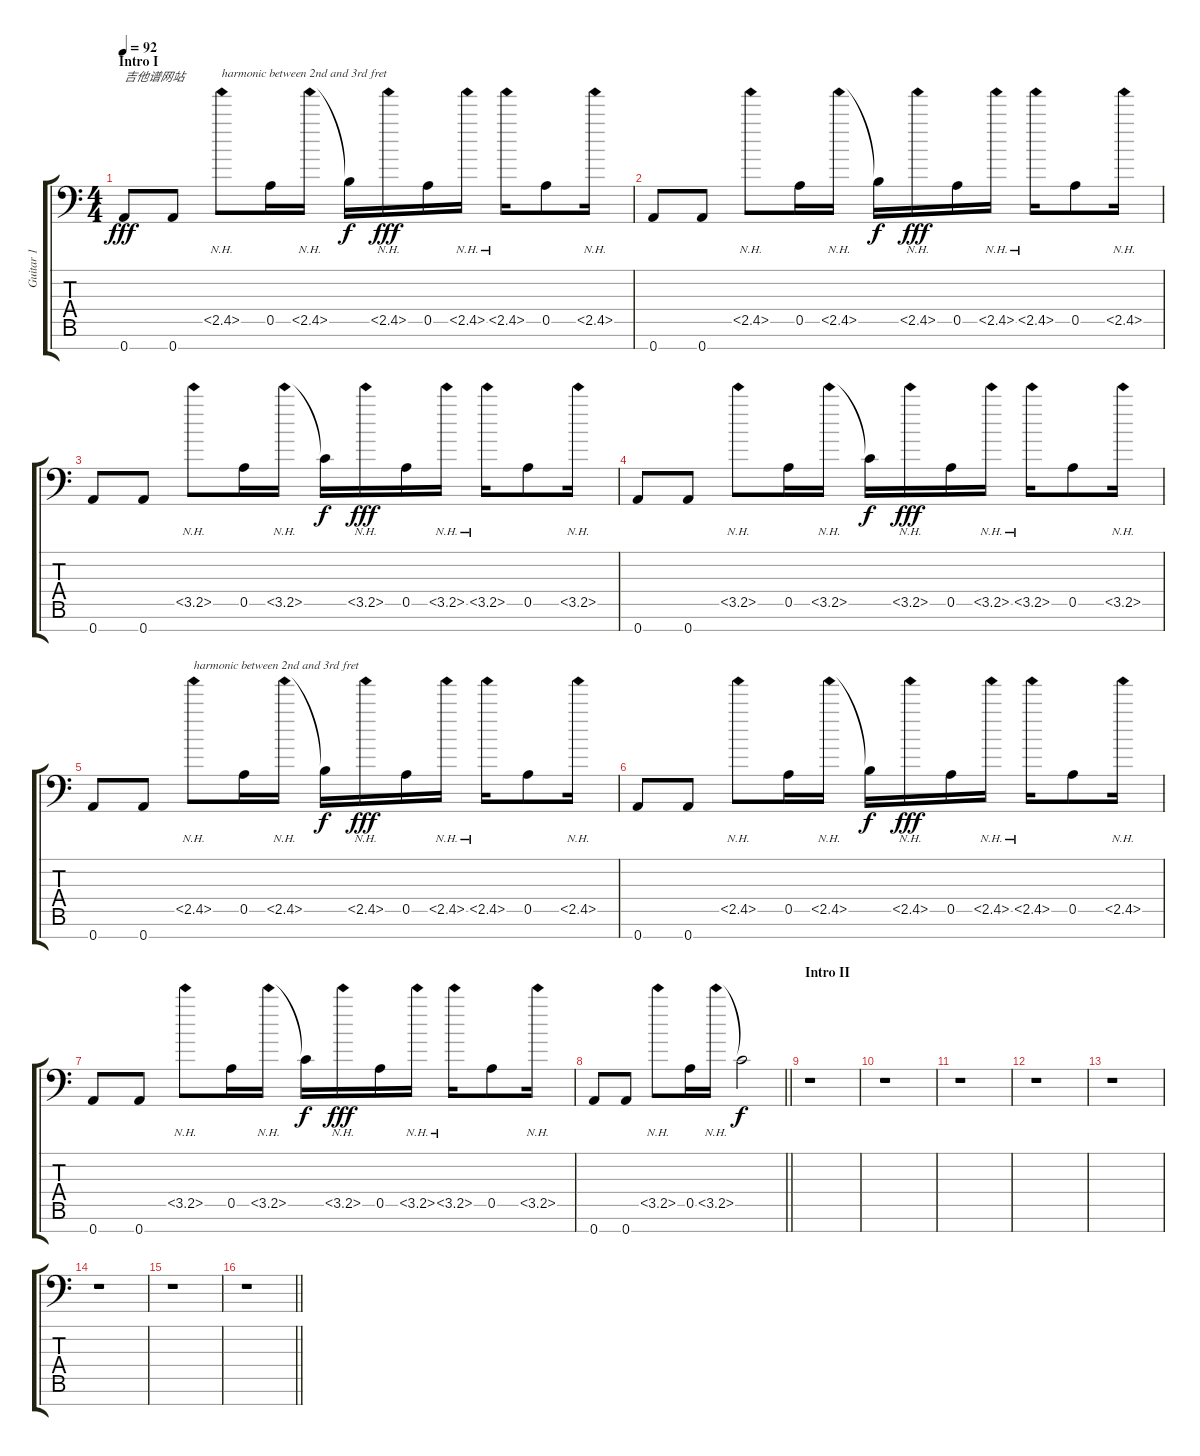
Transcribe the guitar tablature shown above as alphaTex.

\track ("Guitar 1" "Guitar 1") {instrument distortionguitar}
\staff {score tabs}
\tuning (E4 B3 G3 D3 A2 E2 A1) {hide}
\ts (4 4)
\section ("" "Intro I")
\tempo 92
\clef f4
\ks c
0.7.8{txt "吉他谱网站" dy fff volume 13 instrument distortionguitar} 0.7.8 2.5{nh}.8{txt "harmonic between 2nd and 3rd fret" volume 0} 0.5.16{volume 13} 2.5{nh}.16{volume 0} 2.5{t}.16{dy f} 2.5{nh}.16{dy fff} 0.5.16{volume 13} 2.5{nh}.16{volume 0} 2.5{nh}.16 0.5.8{volume 13} 2.5{nh}.16{volume 0} |
0.7.8{volume 13} 0.7.8 2.5{nh}.8{volume 0} 0.5.16{volume 13} 2.5{nh}.16{volume 0} 2.5{t}.16{dy f} 2.5{nh}.16{dy fff} 0.5.16{volume 13} 2.5{nh}.16{volume 0} 2.5{nh}.16 0.5.8{volume 13} 2.5{nh}.16{volume 0} |
0.7.8{volume 13} 0.7.8 3.5{nh}.8{volume 0} 0.5.16{volume 13} 3.5{nh}.16{volume 0} 3.5{t}.16{dy f} 3.5{nh}.16{dy fff} 0.5.16{volume 13} 3.5{nh}.16{volume 0} 3.5{nh}.16 0.5.8{volume 13} 3.5{nh}.16{volume 0} |
0.7.8{volume 13} 0.7.8 3.5{nh}.8{volume 0} 0.5.16{volume 13} 3.5{nh}.16{volume 0} 3.5{t}.16{dy f} 3.5{nh}.16{dy fff} 0.5.16{volume 13} 3.5{nh}.16{volume 0} 3.5{nh}.16 0.5.8{volume 13} 3.5{nh}.16{volume 0} |
0.7.8{volume 13} 0.7.8 2.5{nh}.8{txt "harmonic between 2nd and 3rd fret" volume 0} 0.5.16{volume 13} 2.5{nh}.16{volume 0} 2.5{t}.16{dy f} 2.5{nh}.16{dy fff} 0.5.16{volume 13} 2.5{nh}.16{volume 0} 2.5{nh}.16 0.5.8{volume 13} 2.5{nh}.16{volume 0} |
0.7.8{volume 13} 0.7.8 2.5{nh}.8{volume 0} 0.5.16{volume 13} 2.5{nh}.16{volume 0} 2.5{t}.16{dy f} 2.5{nh}.16{dy fff} 0.5.16{volume 13} 2.5{nh}.16{volume 0} 2.5{nh}.16 0.5.8{volume 13} 2.5{nh}.16{volume 0} |
0.7.8{volume 13} 0.7.8 3.5{nh}.8{volume 0} 0.5.16{volume 13} 3.5{nh}.16{volume 0} 3.5{t}.16{dy f} 3.5{nh}.16{dy fff} 0.5.16{volume 13} 3.5{nh}.16{volume 0} 3.5{nh}.16 0.5.8{volume 13} 3.5{nh}.16{volume 0} |
\barLineRight lightlight
0.7.8{volume 13} 0.7.8 3.5{nh}.8{volume 0} 0.5.16{volume 13} 3.5{nh}.16{volume 0} 3.5{t}.2{dy f} |
\section ("" "Intro II")
r.1 |
r.1 |
r.1 |
r.1 |
r.1 |
r.1 |
r.1 |
\barLineRight lightlight
r.1
